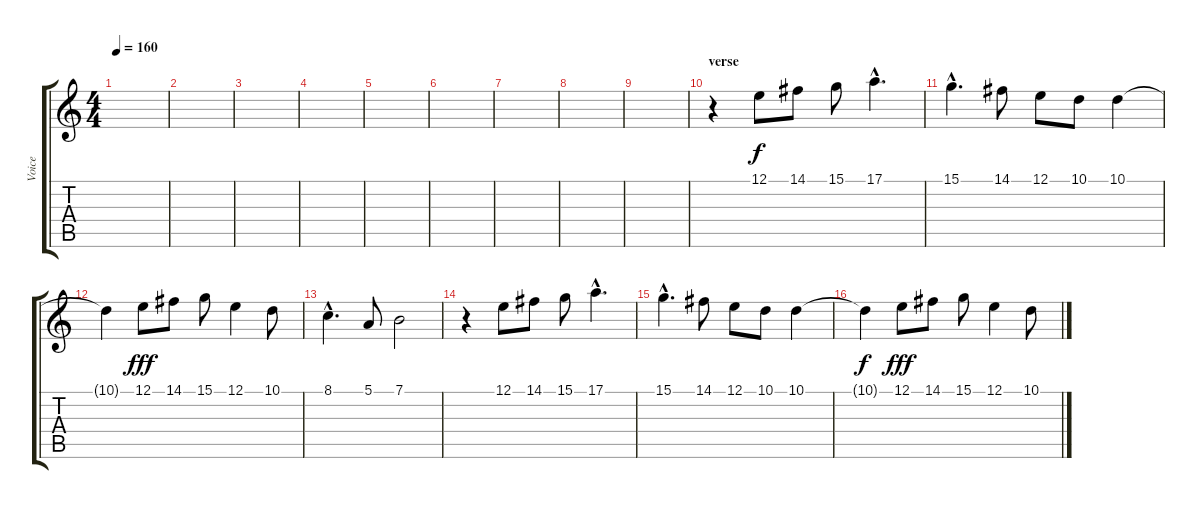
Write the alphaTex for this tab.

\track ("Voice" "Voice") {instrument choiraahs}
\staff {score tabs}
\tuning (E4 B3 G3 D3 A2 E2) {hide}
\ts (4 4)
\tempo 160
\clef g2
\ks c
|
|
|
|
|
|
|
|
|
\section ("" "verse")
r.4 12.1.8 14.1.8 15.1.8 17.1{hac}.4{d} |
15.1{hac}.4{d} 14.1.8 12.1.8 10.1.8 10.1.4 |
10.1{t}.4{dy f} 12.1.8{dy fff} 14.1.8 15.1.8 12.1.4 10.1.8 |
8.1{hac}.4{d} 5.1.8 7.1.2 |
r.4 12.1.8 14.1.8 15.1.8 17.1{hac}.4{d} |
15.1{hac}.4{d} 14.1.8 12.1.8 10.1.8 10.1.4 |
10.1{t}.4{dy f} 12.1.8{dy fff} 14.1.8 15.1.8 12.1.4 10.1.8
